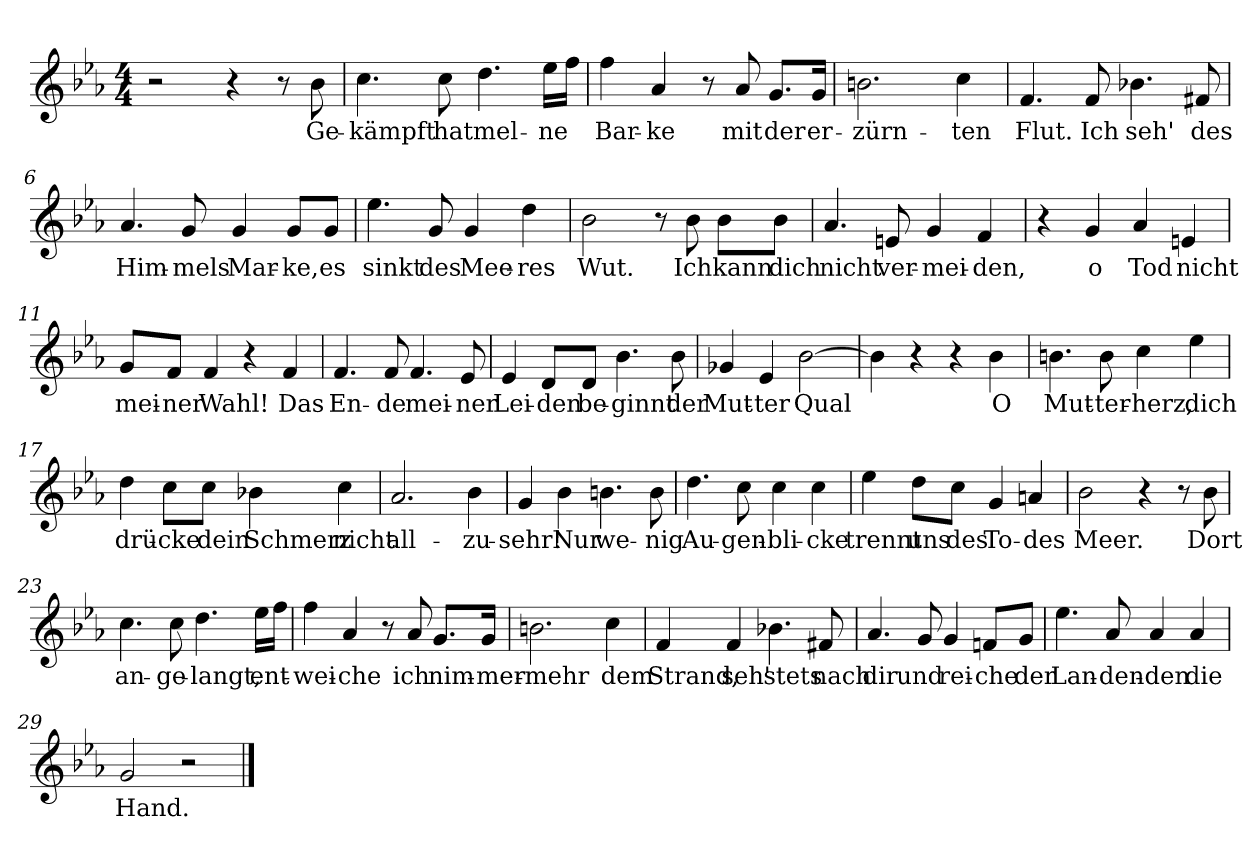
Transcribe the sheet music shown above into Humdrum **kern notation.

**kern	**text
*part1	*part1
*staff1	*staff1
*clefG2	*
*k[b-e-a-]	*
*M4/4	*
=1	=1
2r	.
4r	.
8r	.
!	!LO:LY:b
8b-\	Ge-
=2	=2
!	!LO:LY:b
4.cc\	-kämpft
!	!LO:LY:b
8cc\	hat
!	!LO:LY:b
4.dd\	mel-
!	!LO:LY:b
16ee-\LL	-ne
16ff\JJ	.
=3	=3
!	!LO:LY:b
4ff\	Bar-
!	!LO:LY:b
4a-/	-ke
8r	.
!	!LO:LY:b
8a-/	mit
!	!LO:LY:b
8.g/L	der
!	!LO:LY:b
16g/Jk	er-
=4	=4
!	!LO:LY:b
2.bn\	-zürn-
!	!LO:LY:b
4cc\	-ten
=5	=5
!	!LO:LY:b
4.f/	Flut.
!	!LO:LY:b
8f/	Ich
!	!LO:LY:b
4.b-X\	seh'
!	!LO:LY:b
8f#X/	des
=6	=6
!	!LO:LY:b
4.a-/	Him-
!	!LO:LY:b
8g/	-mels
!	!LO:LY:b
4g/	Mar-
!	!LO:LY:b
8g/L	-ke,
!	!LO:LY:b
8g/J	es
!!LO:LB:g=z
=7	=7
!	!LO:LY:b
4.ee-\	sinkt
!	!LO:LY:b
8g/	des
!	!LO:LY:b
4g/	Mee-
!	!LO:LY:b
4dd\	-res
=8	=8
!	!LO:LY:b
2b-\	Wut.
8r	.
!	!LO:LY:b
8b-\	Ich
!	!LO:LY:b
8b-\L	kann
!	!LO:LY:b
8b-\J	dich
=9	=9
!	!LO:LY:b
4.a-/	nicht
!	!LO:LY:b
8en/	ver-
!	!LO:LY:b
4g/	-mei-
!	!LO:LY:b
4f/	-den,
=10	=10
4r	.
!	!LO:LY:b
4g/	o
!	!LO:LY:b
4a-/	Tod
!	!LO:LY:b
4en/	nicht
=11	=11
!	!LO:LY:b
8g/L	mei-
!	!LO:LY:b
8f/J	-ner
!	!LO:LY:b
4f/	Wahl!
4r	.
!	!LO:LY:b
4f/	Das
=12	=12
!	!LO:LY:b
4.f/	En-
!	!LO:LY:b
8f/	-de
!	!LO:LY:b
4.f/	mei-
!	!LO:LY:b
8e-/	-ner
!!LO:LB:g=z
=13	=13
!	!LO:LY:b
4e-/	Lei-
!	!LO:LY:b
8d/L	-den
!	!LO:LY:b
8d/J	be-
!	!LO:LY:b
4.b-\	-ginnt
!	!LO:LY:b
8b-\	der
=14	=14
!	!LO:LY:b
4g-X/	Mut-
!	!LO:LY:b
4e-/	-ter
!	!LO:LY:b
[2b-\	Qual
=15	=15
4b-\]	.
4r	.
4r	.
!	!LO:LY:b
4b-\	O
=16	=16
!	!LO:LY:b
4.bn\	Mut-
!	!LO:LY:b
8b\	-ter-
!	!LO:LY:b
4cc\	-herz,
!	!LO:LY:b
4ee-\	dich
=17	=17
!	!LO:LY:b
4dd\	drü-
!	!LO:LY:b
8cc\L	-cke
!	!LO:LY:b
8cc\J	dein
!	!LO:LY:b
4b-X\	Schmerz
!	!LO:LY:b
4cc\	nicht
=18	=18
!	!LO:LY:b
2.a-/	all-
!	!LO:LY:b
4b-\	-zu-
!!LO:LB:g=z
=19	=19
!	!LO:LY:b
4g/	-sehr!
!	!LO:LY:b
4b-\	Nur
!	!LO:LY:b
4.bn\	we-
!	!LO:LY:b
8b\	-nig
=20	=20
!	!LO:LY:b
4.dd\	Au-
!	!LO:LY:b
8cc\	-gen-
!	!LO:LY:b
4cc\	bli-
!	!LO:LY:b
4cc\	-cke
=21	=21
!	!LO:LY:b
4ee-\	trennt
!	!LO:LY:b
8dd\L	uns
!	!LO:LY:b
8cc\J	des
!	!LO:LY:b
4g/	To-
!	!LO:LY:b
4an/	-des
=22	=22
!	!LO:LY:b
2b-\	Meer.
4r	.
8r	.
!	!LO:LY:b
8b-\	Dort
=23	=23
!	!LO:LY:b
4.cc\	an-
!	!LO:LY:b
8cc\	-ge-
!	!LO:LY:b
4.dd\	-langt,
!	!LO:LY:b
16ee-\LL	ent-
16ff\JJ	.
=24	=24
!	!LO:LY:b
4ff\	wei-
!	!LO:LY:b
4a-/	-che
8r	.
!	!LO:LY:b
8a-/	ich
!	!LO:LY:b
8.g/L	nim-
!	!LO:LY:b
16g/Jk	-mer-
!!LO:LB:g=z
=25	=25
!	!LO:LY:b
2.bn\	-mehr
!	!LO:LY:b
4cc\	dem
=26	=26
!	!LO:LY:b
4f/	Strand,
!	!LO:LY:b
4f/	seh'
!	!LO:LY:b
4.b-X\	stets
!	!LO:LY:b
8f#X/	nach
=27	=27
!	!LO:LY:b
4.a-/	dir
!	!LO:LY:b
8g/	und
!	!LO:LY:b
4g/	rei-
!	!LO:LY:b
8fn/L	-che
!	!LO:LY:b
8g/J	der
=28	=28
!	!LO:LY:b
4.ee-\	Lan-
!	!LO:LY:b
8a-/	-den-
!	!LO:LY:b
4a-/	-den
!	!LO:LY:b
4a-/	die
=29	=29
!	!LO:LY:b
2g/	Hand.
2r	.
==	==
*-	*-
